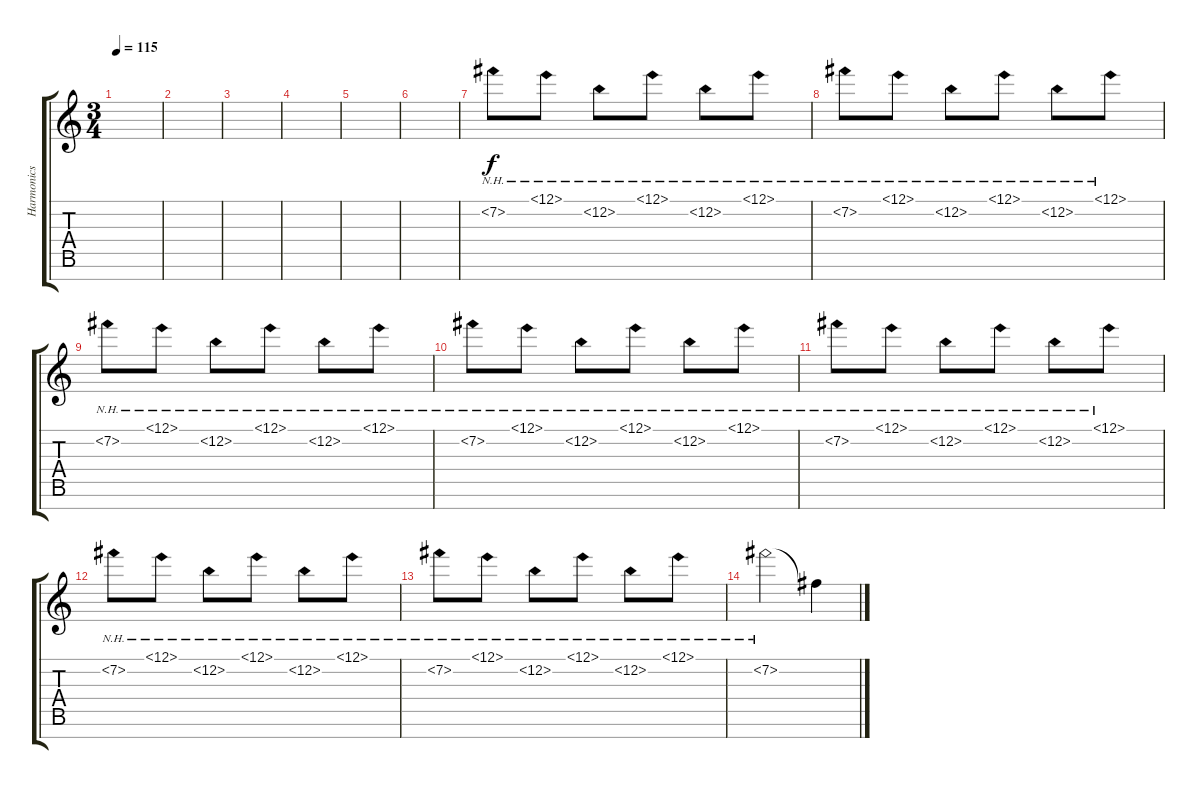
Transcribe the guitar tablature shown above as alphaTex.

\track ("Harmonics Guitar" "Harmonics ") {instrument electricguitarclean}
\staff {score tabs}
\tuning (E4 B3 G3 D3 A2 E2 B1) {hide}
\ts (3 4)
\tempo 115
\clef g2
\ks c
|
|
|
|
|
|
7.2{nh}.8 12.1{nh}.8 12.2{nh}.8 12.1{nh}.8 12.2{nh}.8 12.1{nh}.8 |
7.2{nh}.8 12.1{nh}.8 12.2{nh}.8 12.1{nh}.8 12.2{nh}.8 12.1{nh}.8 |
7.2{nh}.8 12.1{nh}.8 12.2{nh}.8 12.1{nh}.8 12.2{nh}.8 12.1{nh}.8 |
7.2{nh}.8 12.1{nh}.8 12.2{nh}.8 12.1{nh}.8 12.2{nh}.8 12.1{nh}.8 |
7.2{nh}.8 12.1{nh}.8 12.2{nh}.8 12.1{nh}.8 12.2{nh}.8 12.1{nh}.8 |
7.2{nh}.8 12.1{nh}.8 12.2{nh}.8 12.1{nh}.8 12.2{nh}.8 12.1{nh}.8 |
7.2{nh}.8 12.1{nh}.8 12.2{nh}.8 12.1{nh}.8 12.2{nh}.8 12.1{nh}.8 |
7.2{nh}.2 7.2{t}.4
